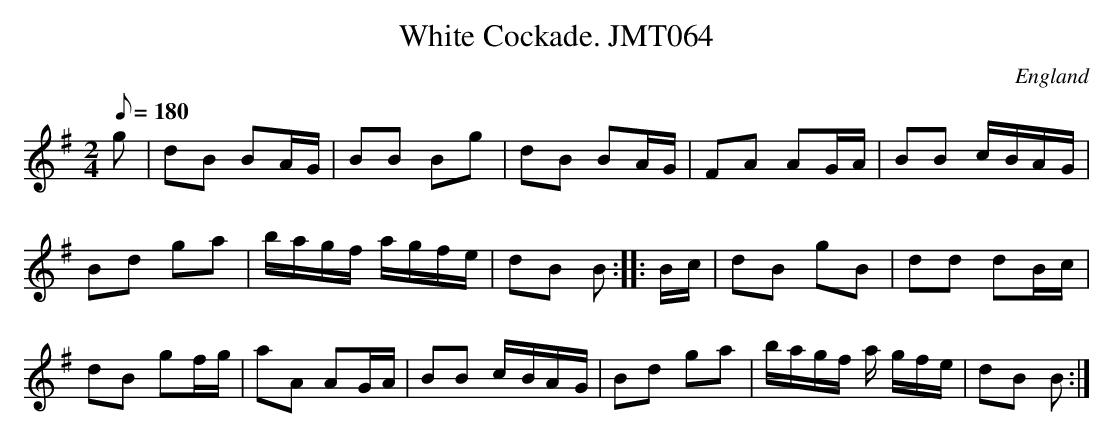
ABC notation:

X:1
T:White Cockade. JMT064
M:2/4
L:1/8
Q:180
O:England
K:G
g|dB BA/G/|BB Bg|dB BA/G/|FA AG/A/|BB c/-B/A/-G/|!Bd ga|b/a/g/f/ a/g/f/e/|dB B:|
|:B/c/|dB gB|dd dB/c/|!dB gf/g/|aA AG/A/|BB c/-B/A/-G/|Bd ga|b/a/g/f/ a/
g/f/e/|dB B:|]
